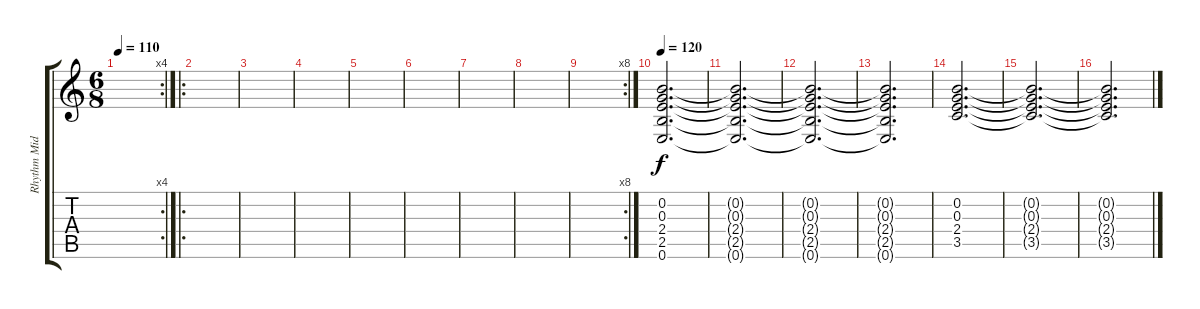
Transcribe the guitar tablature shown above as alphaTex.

\track ("Rhythm Middle (Press F5 for info on this" "Rhythm Mid") {instrument distortionguitar}
\staff {score tabs}
\tuning (E4 B3 G3 D3 A2 E2) {hide}
\rc 4
\ts (6 8)
\tempo 110
\clef g2
\ks c
|
\ro
|
|
|
|
|
|
|
\rc 8
|
\tempo 120
(0.2 0.3 2.4 2.5 0.6).2{d} |
(0.2{t} 0.3{t} 2.4{t} 2.5{t} 0.6{t}).2{d} |
(0.2{t} 0.3{t} 2.4{t} 2.5{t} 0.6{t}).2{d} |
(0.2{t} 0.3{t} 2.4{t} 2.5{t} 0.6{t}).2{d} |
(0.2 0.3 2.4 3.5).2{d} |
(0.2{t} 0.3{t} 2.4{t} 3.5{t}).2{d} |
(0.2{t} 0.3{t} 2.4{t} 3.5{t}).2{d}
